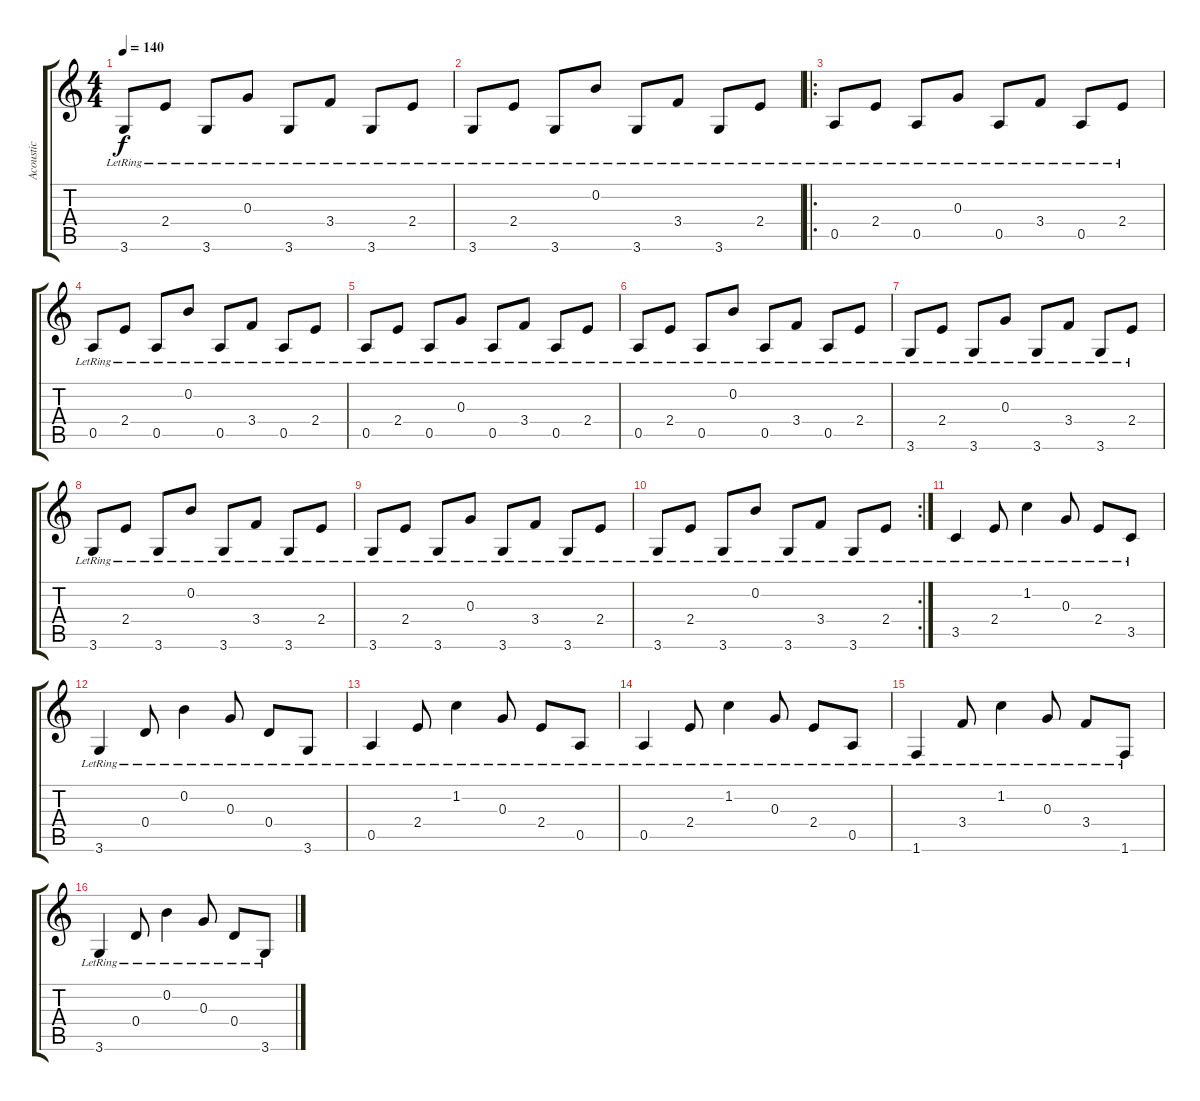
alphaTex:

\track ("Acoustic" "Acoustic") {instrument acousticguitarsteel}
\staff {score tabs}
\tuning (E4 B3 G3 D3 A2 E2) {hide}
\ts (4 4)
\tempo 140
\clef g2
\ks c
3.6{lr}.8{dy f} 2.4{lr}.8 3.6{lr}.8 0.3{lr}.8 3.6{lr}.8 3.4{lr}.8 3.6{lr}.8 2.4{lr}.8 |
3.6{lr}.8 2.4{lr}.8 3.6{lr}.8 0.2{lr}.8 3.6{lr}.8 3.4{lr}.8 3.6{lr}.8 2.4{lr}.8 |
\ro
0.5{lr}.8{volume 9} 2.4{lr}.8 0.5{lr}.8 0.3{lr}.8 0.5{lr}.8 3.4{lr}.8 0.5{lr}.8 2.4{lr}.8 |
0.5{lr}.8 2.4{lr}.8 0.5{lr}.8 0.2{lr}.8 0.5{lr}.8 3.4{lr}.8 0.5{lr}.8 2.4{lr}.8 |
0.5{lr}.8 2.4{lr}.8 0.5{lr}.8 0.3{lr}.8 0.5{lr}.8 3.4{lr}.8 0.5{lr}.8 2.4{lr}.8 |
0.5{lr}.8 2.4{lr}.8 0.5{lr}.8 0.2{lr}.8 0.5{lr}.8 3.4{lr}.8 0.5{lr}.8 2.4{lr}.8 |
3.6{lr}.8 2.4{lr}.8 3.6{lr}.8 0.3{lr}.8 3.6{lr}.8 3.4{lr}.8 3.6{lr}.8 2.4{lr}.8 |
3.6{lr}.8 2.4{lr}.8 3.6{lr}.8 0.2{lr}.8 3.6{lr}.8 3.4{lr}.8 3.6{lr}.8 2.4{lr}.8 |
3.6{lr}.8 2.4{lr}.8 3.6{lr}.8 0.3{lr}.8 3.6{lr}.8 3.4{lr}.8 3.6{lr}.8 2.4{lr}.8 |
\rc 2
3.6{lr}.8 2.4{lr}.8 3.6{lr}.8 0.2{lr}.8 3.6{lr}.8 3.4{lr}.8 3.6{lr}.8 2.4{lr}.8 |
3.5{lr}.4 2.4{lr}.8 1.2{lr}.4 0.3{lr}.8 2.4{lr}.8 3.5{lr}.8 |
3.6{lr}.4 0.4{lr}.8 0.2{lr}.4 0.3{lr}.8 0.4{lr}.8 3.6{lr}.8 |
0.5{lr}.4 2.4{lr}.8 1.2{lr}.4 0.3{lr}.8 2.4{lr}.8 0.5{lr}.8 |
0.5{lr}.4 2.4{lr}.8 1.2{lr}.4 0.3{lr}.8 2.4{lr}.8 0.5{lr}.8 |
1.6{lr}.4 3.4{lr}.8 1.2{lr}.4 0.3{lr}.8 3.4{lr}.8 1.6{lr}.8 |
3.6{lr}.4 0.4{lr}.8 0.2{lr}.4 0.3{lr}.8 0.4{lr}.8 3.6{lr}.8
